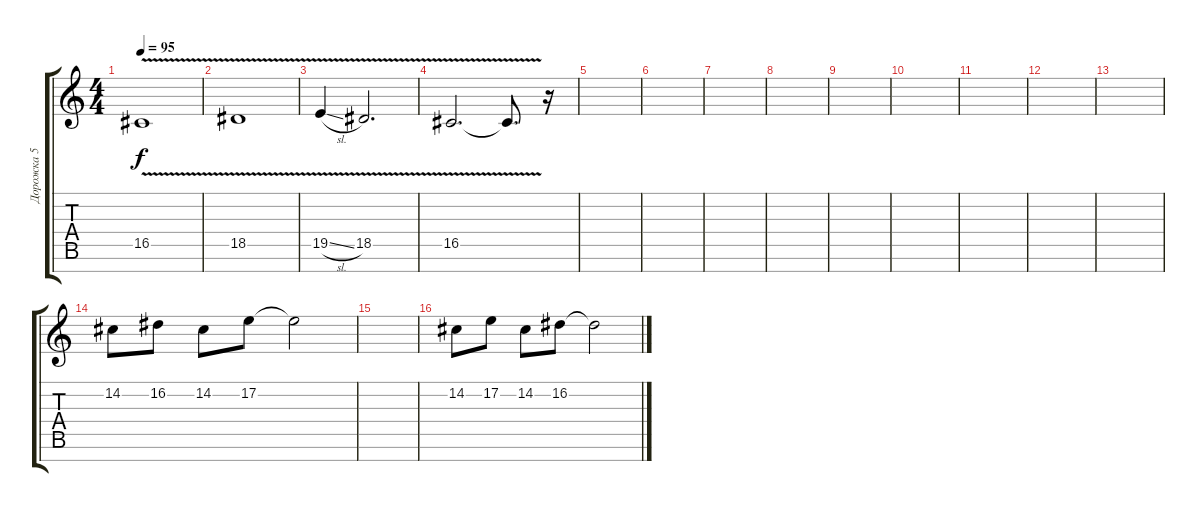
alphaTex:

\track ("Дорожка 5" "Дорожка 5") {instrument electricgrandpiano}
\staff {score tabs}
\tuning (E4 B3 G3 D3 A2 E2 B1) {hide}
\ts (4 4)
\tempo 95
\clef g2
\ks c
16.5{v}.1{dy f volume 13} |
18.5{v}.1 |
19.5{v sl}.4 18.5{v}.2{d} |
16.5{v}.2{d} 16.5{t}.8{d} r.16 |
|
|
|
|
|
|
|
|
|
14.2.8{volume 14 instrument electricgrandpiano} 16.2.8 14.2.8 17.2.8 17.2{t}.2 |
|
14.2.8 17.2.8 14.2.8 16.2.8 16.2{t}.2
